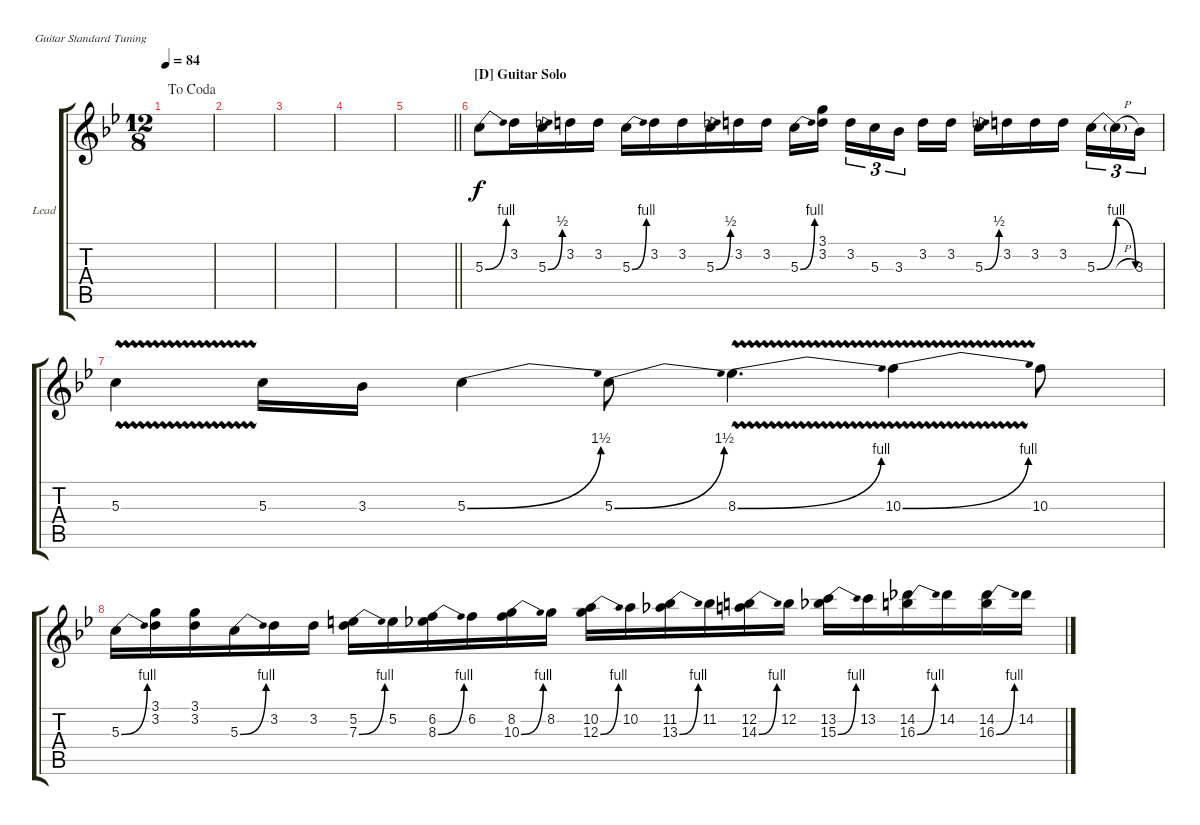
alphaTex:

\defaultSystemsLayout 4
\bracketExtendMode groupsimilarinstruments
\firstSystemTrackNameOrientation horizontal
\otherSystemsTrackNameOrientation horizontal
\track ("Lead Guitar" "Lead") {instrument acousticguitarsteel}
\staff {score tabs}
\tuning (E4 B3 G3 D3 A2 E2)
\ts (12 8)
\jump dacoda
\tempo 84
\clef g2
\ks bb
|
|
|
|
\barLineRight lightlight
|
\section ("D" "Guitar Solo")
5.3{be (bend 0 0 15 4)}.8 3.2.16 5.3{be (bend 0 0 15.6 2)}.16 3.2.16 3.2.16 5.3{be (bend 0 0 15 4)}.16 3.2.16 3.2.16 5.3{be (bend 0 0 15.6 2)}.16 3.2.16 3.2.16 5.3{be (bend 0 0 15 4)}.16 (3.2 3.1).16 3.2.16{tu (3 2)} 5.3.16{tu (3 2)} 3.3.16{tu (3 2)} 3.2.16 3.2.16 5.3{be (bend 0 0 16.8 2)}.16 3.2.16 3.2.16 3.2.16 5.3{be (bendrelease 0 0 10.2 4 20.4 4 30 0)}.16{tu (3 2)} 5.3{h t}.16{tu (3 2)} 3.3.16{tu (3 2)} |
5.3{vw}.4 5.3.16 3.3.16 5.3{be (bend 0 0 15.6 6)}.4 5.3{be (bend 0 0 16.2 6)}.8 8.3{be (bend 0 0 15 4) vw}.4{d} 10.3{be (bend 0 0 15 4) vw}.4 10.3.8 |
5.3{be (bend 0 0 15 4)}.16 (3.2 3.1).16 (3.1 3.2).16 5.3{be (bend 0 0 15 4)}.16 3.2.16 3.2.16 (5.2 7.3{be (bend 0 0 15 4)}).16 5.2.16 (6.2 8.3{be (bend 0 0 15 4)}).16 6.2.16 (8.2 10.3{be (bend 0 0 15 4)}).16 8.2.16 (10.2 12.3{be (bend 0 0 15 4)}).16 10.2.16 (11.2 13.3{be (bend 0 0 15 4)}).16 11.2.16 (12.2 14.3{be (bend 0 0 15 4)}).16 12.2.16 (13.2 15.3{be (bend 0 0 15 4)}).16 13.2.16 (14.2 16.3{be (bend 0 0 15 4)}).16 14.2.16 (14.2 16.3{be (bend 0 0 15 4)}).16 14.2.16
